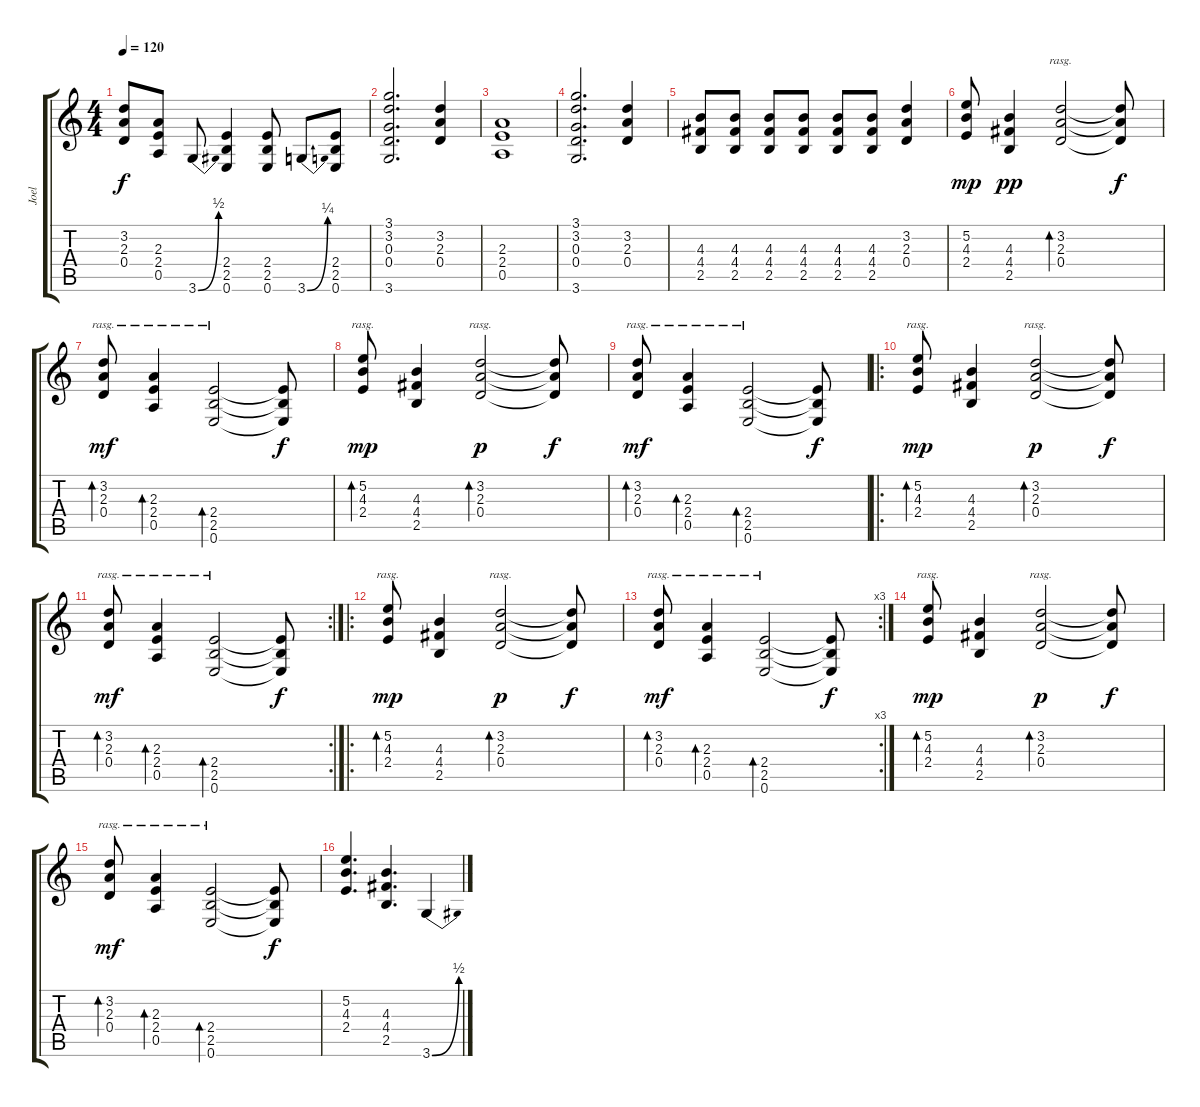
\track ("Joel" "Joel") {instrument overdrivenguitar}
\staff {score tabs}
\tuning (E4 B3 G3 D3 A2 E2) {hide}
\ts (4 4)
\tempo 120
\clef g2
\ks c
(3.2 2.3 0.4).8{dy f} (2.3 2.4 0.5).8 3.6{be (bend 0 0 60 2)}.8 (2.4 2.5 0.6).4 (2.4 2.5 0.6).8 3.6{be (bend 0 0 60 1)}.8 (2.4 2.5 0.6).8 |
(3.1 3.2 0.3 0.4 3.6).2{d} (3.2 2.3 0.4).4 |
(2.3 2.4 0.5).1 |
(3.1 3.2 0.3 0.4 3.6).2{d} (3.2 2.3 0.4).4 |
(4.3 4.4 2.5).8 (4.3 4.4 2.5).8 (4.3 4.4 2.5).8 (4.3 4.4 2.5).8 (4.3 4.4 2.5).8 (4.3 4.4 2.5).8 (3.2 2.3 0.4).4 |
(5.2 4.3 2.4).8{dy mp} (4.3 4.4 2.5).4{dy pp} (3.2 2.3 0.4).2{bd 240 rasg ii} (3.2{t} 2.3{t} 0.4{t}).8{dy f} |
(3.2 2.3 0.4).8{bd 120 rasg ii dy mf} (2.3 2.4 0.5).4{bd 240 rasg ii} (2.4 2.5 0.6).2{bd 240 rasg ii} (2.4{t} 2.5{t} 0.6{t}).8{dy f} |
(5.2 4.3 2.4).8{bd 480 rasg ii dy mp} (4.3 4.4 2.5).4 (3.2 2.3 0.4).2{bd 240 rasg ii dy p} (3.2{t} 2.3{t} 0.4{t}).8{dy f} |
(3.2 2.3 0.4).8{bd 120 rasg ii dy mf} (2.3 2.4 0.5).4{bd 240 rasg ii} (2.4 2.5 0.6).2{bd 240 rasg ii} (2.4{t} 2.5{t} 0.6{t}).8{dy f} |
\ro
(5.2 4.3 2.4).8{bd 480 rasg ii dy mp} (4.3 4.4 2.5).4 (3.2 2.3 0.4).2{bd 240 rasg ii dy p} (3.2{t} 2.3{t} 0.4{t}).8{dy f} |
\rc 2
(3.2 2.3 0.4).8{bd 120 rasg ii dy mf} (2.3 2.4 0.5).4{bd 240 rasg ii} (2.4 2.5 0.6).2{bd 240 rasg ii} (2.4{t} 2.5{t} 0.6{t}).8{dy f} |
\ro
(5.2 4.3 2.4).8{bd 480 rasg ii dy mp} (4.3 4.4 2.5).4 (3.2 2.3 0.4).2{bd 240 rasg ii dy p} (3.2{t} 2.3{t} 0.4{t}).8{dy f} |
\rc 3
(3.2 2.3 0.4).8{bd 120 rasg ii dy mf} (2.3 2.4 0.5).4{bd 240 rasg ii} (2.4 2.5 0.6).2{bd 240 rasg ii} (2.4{t} 2.5{t} 0.6{t}).8{dy f} |
(5.2 4.3 2.4).8{bd 480 rasg ii dy mp} (4.3 4.4 2.5).4 (3.2 2.3 0.4).2{bd 240 rasg ii dy p} (3.2{t} 2.3{t} 0.4{t}).8{dy f} |
(3.2 2.3 0.4).8{bd 120 rasg ii dy mf} (2.3 2.4 0.5).4{bd 240 rasg ii} (2.4 2.5 0.6).2{bd 240 rasg ii} (2.4{t} 2.5{t} 0.6{t}).8{dy f} |
(5.2 4.3 2.4).4{d} (4.3 4.4 2.5).4{d} 3.6{be (bend 0 0 60 2)}.4
